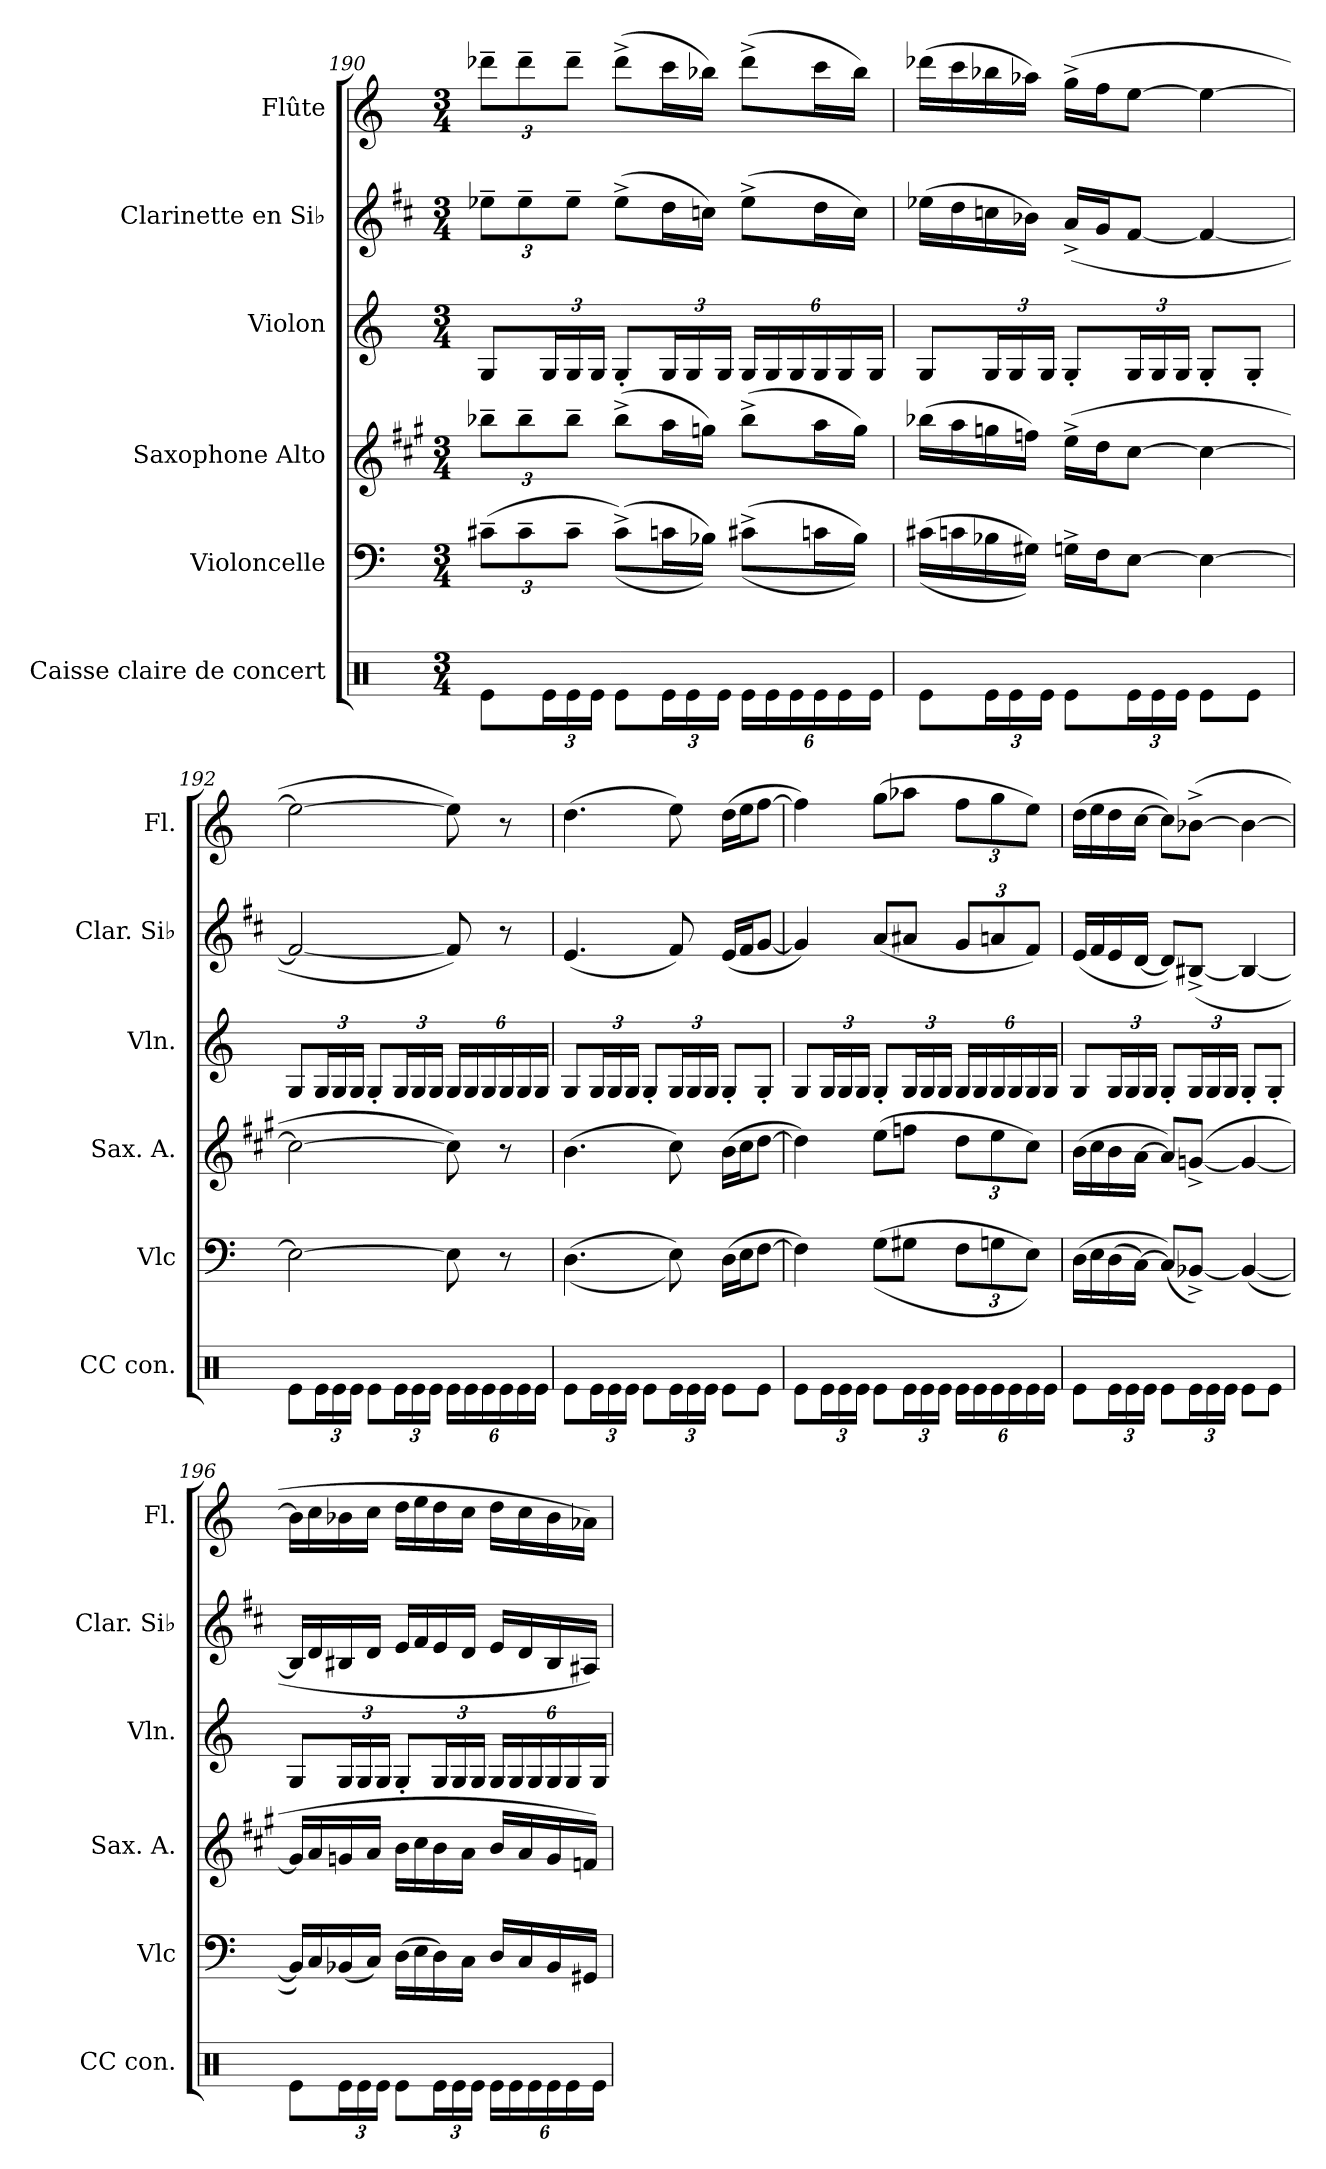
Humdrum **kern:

**kern	**kern	**kern	**kern	**kern	**kern
*part6	*part5	*part4	*part3	*part2	*part1
*staff6	*staff5	*staff4	*staff3	*staff2	*staff1
*I"Caisse claire de concert	*I"Violoncelle	*I"Saxophone Alto	*I"Violon	*I"Clarinette en Si♭	*I"Flûte
*I'CC con.	*I'Vlc	*I'Sax. A.	*I'Vln.	*I'Clar. Si♭	*I'Fl.
!!LO:LB:g=z
*clefX	*clefF4	*clefG2	*clefG2	*clefG2	*clefG2
*	*	*ITrd5c9	*	*ITrd1c2	*
*k[]	*k[]	*k[]	*k[]	*k[]	*k[]
*M3/4	*M3/4	*M3/4	*M3/4	*M3/4	*M3/4
*	*Xbrackettup	*Xbrackettup	*	*Xbrackettup	*Xbrackettup
=190	=190	=190	=190	=190	=190
8Re\L	(>12c#X~\L	12dd-X~\L	8G/L	12dd-X~\L	12ddd-X~\L
.	12c#~\	12dd-~\	.	12dd-~\	12ddd-~\
*Xbrackettup	*	*	*Xbrackettup	*	*
24Re\L	.	.	24G/L	.	.
24Re\	12c#~\J	12dd-~\J	24G/	12dd-~\J	12ddd-~\J
24Re\JJ	.	.	24G/JJ	.	.
8Re\L	(>(>8c#^\L)	(>8dd-^\L	8G'/L	(>8dd-^\L	(>8ddd-^\L
24Re\L	16cn\L	16cc\L	24G/L	16cc\L	16ccc\L
24Re\	.	.	24G/	.	.
.	16B-X\JJ))	16b-X\JJ)	.	16b-X\JJ)	16bb-X\JJ)
24Re\JJ	.	.	24G/JJ	.	.
24Re\LL	(>(>8c#X^\L	(>8dd-^\L	24G/LL	(>8dd-^\L	(>8ddd-^\L
24Re\	.	.	24G/	.	.
24Re\	.	.	24G/	.	.
24Re\	16cn\L	16cc\L	24G/	16cc\L	16ccc\L
24Re\	.	.	24G/	.	.
.	16B-\JJ))	16b-\JJ)	.	16b-\JJ)	16bb-\JJ)
24Re\JJ	.	.	24G/JJ	.	.
=191	=191	=191	=191	=191	=191
8Re\L	(>(>16c#X\LL	(>16dd-X\LL	8G/L	(>16dd-X\LL	(>16ddd-X\LL
.	16cn\	16cc\	.	16cc\	16ccc\
24Re\L	16B-X\	16b-X\	24G/L	16b-X\	16bb-X\
24Re\	.	.	24G/	.	.
.	16G#X\JJ))	16a-X\JJ)	.	16a-X\JJ)	16aa-X\JJ)
24Re\JJ	.	.	24G/JJ	.	.
8Re\L	16Gn^\LL	(>16g^\LL	8G'/L	(>16g^/LL	(>16gg^\LL
.	16F\J	16f\J	.	16f/J	16ff\J
24Re\L	[8E\J	[8e\J	24G/L	[8e/J	[8ee\J
24Re\	.	.	24G/	.	.
24Re\JJ	.	.	24G/JJ	.	.
8Re\L	4E\_	4e\_	8G'/L	4e/_	4ee\_
8Re\J	.	.	8G'/J	.	.
!!LO:PB:g=z
=192	=192	=192	=192	=192	=192
8Re\L	2E\_	2e\_	8G/L	2e/_	2ee\_
24Re\L	.	.	24G/L	.	.
24Re\	.	.	24G/	.	.
24Re\JJ	.	.	24G/JJ	.	.
8Re\L	.	.	8G'/L	.	.
24Re\L	.	.	24G/L	.	.
24Re\	.	.	24G/	.	.
24Re\JJ	.	.	24G/JJ	.	.
24Re\LL	8E\]	8e\])	24G/LL	8e/])	8ee\])
24Re\	.	.	24G/	.	.
24Re\	.	.	24G/	.	.
24Re\	8r	8r	24G/	8r	8r
24Re\	.	.	24G/	.	.
24Re\JJ	.	.	24G/JJ	.	.
=193	=193	=193	=193	=193	=193
8Re\L	(>(>4.D\	(>4.d\	8G/L	(<4.d/	(>4.dd\
24Re\L	.	.	24G/L	.	.
24Re\	.	.	24G/	.	.
24Re\JJ	.	.	24G/JJ	.	.
8Re\L	.	.	8G'/L	.	.
24Re\L	8E\))	8e\)	24G/L	8e/)	8ee\)
24Re\	.	.	24G/	.	.
24Re\JJ	.	.	24G/JJ	.	.
8Re\L	(>16D\LL	(>16d\LL	8G'/L	(<16d/LL	(>16dd\LL
.	16E\J	16e\J	.	16e/J	16ee\J
8Re\J	[8F\J	[8f\J	8G'/J	[8f/J	[8ff\J
!!LO:LB:g=z
=194	=194	=194	=194	=194	=194
8Re\L	4F\])	4f\])	8G/L	4f/])	4ff\])
24Re\L	.	.	24G/L	.	.
24Re\	.	.	24G/	.	.
24Re\JJ	.	.	24G/JJ	.	.
8Re\L	(>(>8G\L	(>8g\L	8G'/L	(<8g/L	(>8gg\L
24Re\L	8G#X\J	8a-X\J	24G/L	8g#X/J	8aa-X\J
24Re\	.	.	24G/	.	.
24Re\JJ	.	.	24G/JJ	.	.
24Re\LL	12F\L	12f\L	24G/LL	12f/L	12ff\L
24Re\	.	.	24G/	.	.
24Re\	12Gn\	12g\	24G/	12gn/	12gg\
24Re\	.	.	24G/	.	.
24Re\	12E\J))	12e\J)	24G/	12e/J)	12ee\J)
24Re\JJ	.	.	24G/JJ	.	.
=195	=195	=195	=195	=195	=195
8Re\L	(>16D\LL	(>16d\LL	8G/L	(<16d/LL	(>16dd\LL
.	16E\	16e\	.	16e/	16ee\
24Re\L	(>16D\	16d\	24G/L	16d/	16dd\
24Re\	.	.	24G/	.	.
.	[16C\JJ)	[16c\JJ	.	[16c/JJ	[16cc\JJ
24Re\JJ	.	.	24G/JJ	.	.
8Re\L	(<8C/L])	8c/L])	8G'/L	8c/L])	8cc\L])
24Re\L	[8BB-X^/J)	(>[8B-X^/J	24G/L	(>[8A#X^/J	(>[8b-X^\J
24Re\	.	.	24G/	.	.
24Re\JJ	.	.	24G/JJ	.	.
8Re\L	(>4BB-/_	4B-/_	8G'/L	4A#/_	4b-\_
8Re\J	.	.	8G'/J	.	.
!!LO:PB:g=z
=196	=196	=196	=196	=196	=196
8Re\L	16BB-/LL])	16B-/LL]	8G/L	16A#/LL]	16b-\LL]
.	16C/	16c/	.	16c/	16cc\
24Re\L	(<16BB-X/	16B-X/	24G/L	16A#X/	16b-X\
24Re\	.	.	24G/	.	.
.	16C/JJ)	16c/JJ	.	16c/JJ	16cc\JJ
24Re\JJ	.	.	24G/JJ	.	.
8Re\L	(>16D\LL	16d\LL	8G'/L	16d/LL	16dd\LL
.	16E\	16e\	.	16e/	16ee\
24Re\L	16D\)	16d\	24G/L	16d/	16dd\
24Re\	.	.	24G/	.	.
.	16C\JJ	16c\JJ	.	16c/JJ	16cc\JJ
24Re\JJ	.	.	24G/JJ	.	.
24Re\LL	16D/LL	16d/LL	24G/LL	16d/LL	16dd\LL
24Re\	.	.	24G/	.	.
.	16C/	16c/	.	16c/	16cc\
24Re\	.	.	24G/	.	.
24Re\	16BB-/	16B-/	24G/	16A#/	16b-\
24Re\	.	.	24G/	.	.
.	16GG#X/JJ	16A-X/JJ)	.	16G#X/JJ)	16a-X\JJ)
24Re\JJ	.	.	24G/JJ	.	.
=	=	=	=	=	=
*-	*-	*-	*-	*-	*-
